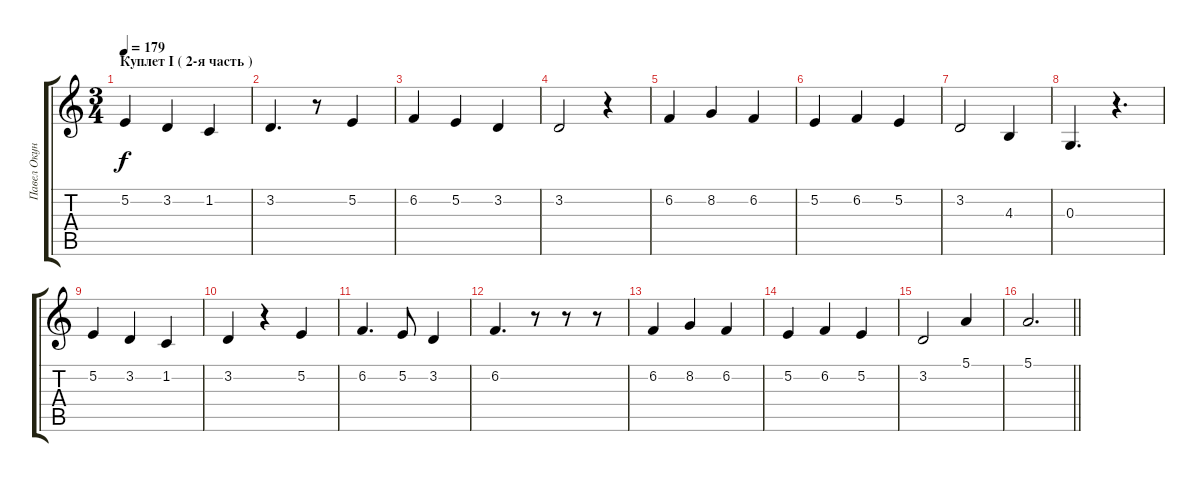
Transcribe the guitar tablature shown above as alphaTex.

\track ("Павел Окунев" "Павел Окун") {instrument frenchhorn}
\staff {score tabs}
\tuning (E4 B3 G3 D3 A2 E2) {hide}
\ts (3 4)
\section ("" "Куплет I ( 2-я часть )")
\tempo 179
\clef g2
\ks c
5.2.4{dy f} 3.2.4 1.2.4 |
3.2.4{d} r.8 5.2.4 |
6.2.4 5.2.4 3.2.4 |
3.2.2 r.4 |
6.2.4 8.2.4 6.2.4 |
5.2.4 6.2.4 5.2.4 |
3.2.2 4.3.4 |
0.3.4{d} r.4{d} |
5.2.4 3.2.4 1.2.4 |
3.2.4 r.4 5.2.4 |
6.2.4{d} 5.2.8 3.2.4 |
6.2.4{d} r.8 r.8 r.8 |
6.2.4 8.2.4 6.2.4 |
5.2.4 6.2.4 5.2.4 |
3.2.2 5.1.4 |
\barLineRight lightlight
5.1.2{d}
